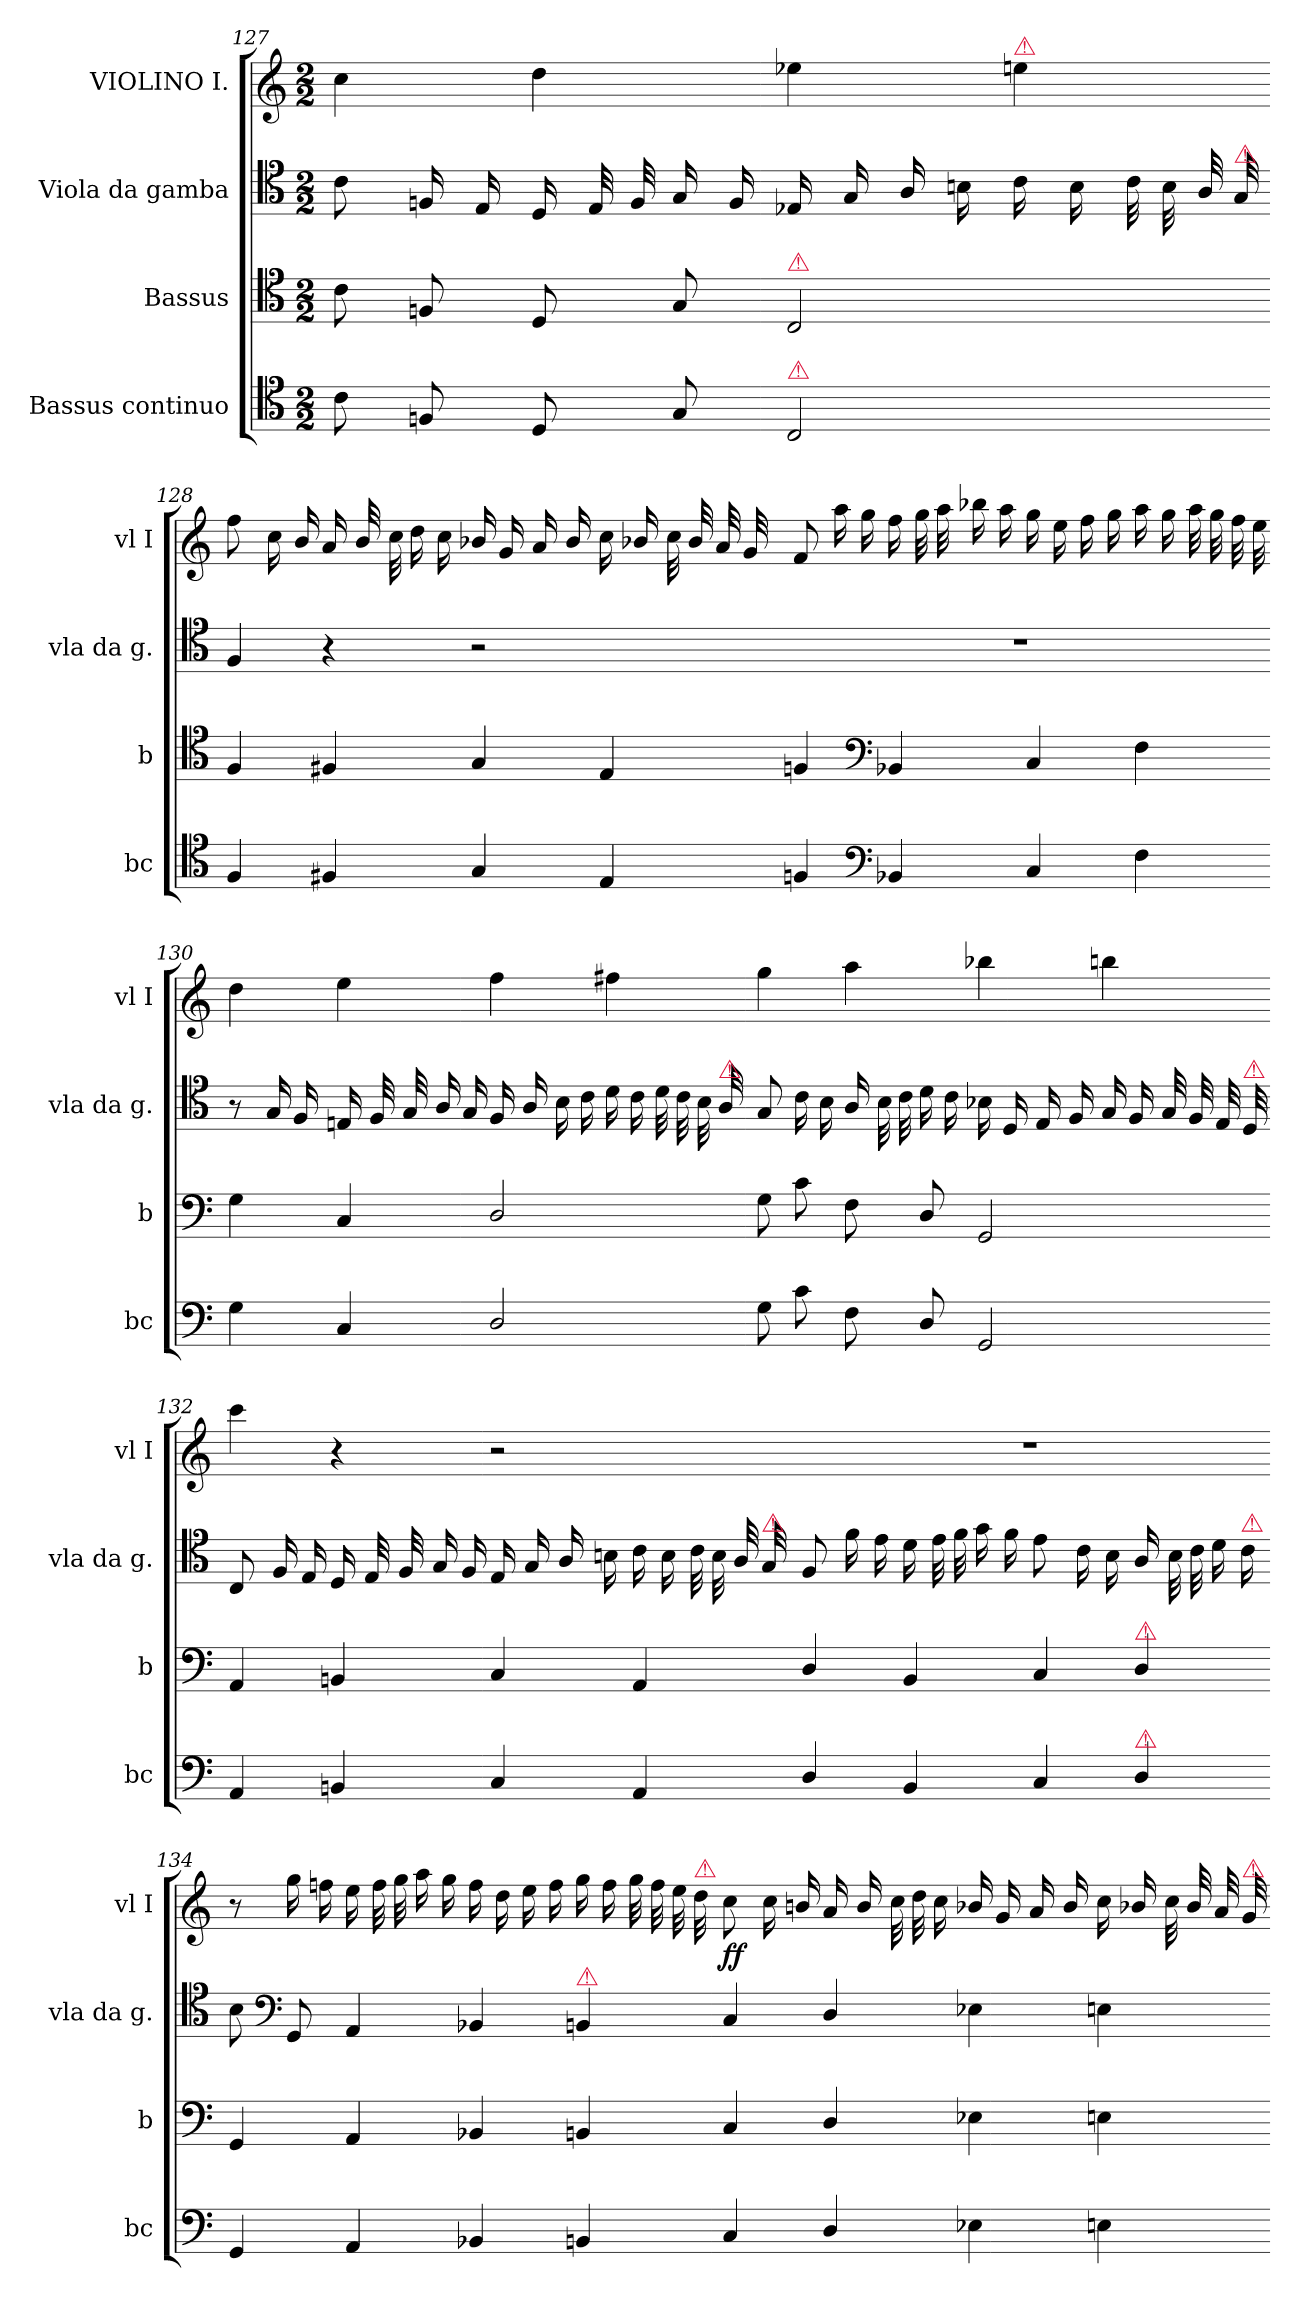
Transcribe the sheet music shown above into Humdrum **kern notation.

**kern	**kern	**kern	**kern	**dynam
*part4	*part3	*part2	*part1	*part1
*staff4	*staff3	*staff2	*staff1	*staff1
*I"Bassus continuo	*I"Bassus	*I"Viola da gamba	*I"VIOLINO I.	*
*I'bc	*I'b	*I'vla da g.	*I'vl I	*
*clefC4	*clefC4	*clefC4	*clefG2	*
*k[]	*k[]	*k[]	*k[]	*
*M2/2	*M2/2	*M2/2	*M2/2	*
=127	=127	=127	=127	=127
8c\	8c\	8c\	4cc\	.
8Fn/	8Fn/	16Fn/	.	.
.	.	16E/	.	.
8D/	8D/	16D/	4dd\	.
.	.	32E/	.	.
.	.	32F/	.	.
8G/	8G/	16G/	.	.
.	.	16F/	.	.
!	!LO:TX:a:color=crimson:t=⚠	!	!	!
!LO:TX:a:color=crimson:t=⚠	!	!	!	!
2C/	2C/	16E-X/	4ee-X\	.
.	.	16G/	.	.
.	.	16A/	.	.
.	.	16Bn\	.	.
!	!	!	!LO:TX:a:color=crimson:t=⚠	!
.	.	16c\	4een\	.
.	.	16B\	.	.
.	.	32c\	.	.
.	.	32B\	.	.
.	.	32A/	.	.
!	!	!LO:TX:a:color=crimson:t=⚠	!	!
.	.	32G/	.	.
=128-	=128-	=128-	=128-	=128-
4F/	4F/	4F/	8ff\	.
.	.	.	16cc\	.
.	.	.	16b/	.
4F#X/	4F#X/	4r	16a/	.
.	.	.	32b/	.
.	.	.	32cc\	.
.	.	.	16dd\	.
.	.	.	16cc\	.
4G/	4G/	2r	16b-X/	.
.	.	.	16g/	.
.	.	.	16a/	.
.	.	.	16b-/	.
4E/	4E/	.	16cc\	.
.	.	.	16b-X/	.
.	.	.	32cc\	.
.	.	.	32b-/	.
.	.	.	32a/	.
.	.	.	32g/	.
=129-	=129-	=129-	=129-	=129-
4Fn/	4Fn/	1r	8f/	.
.	.	.	16aa\	.
.	.	.	16gg\	.
*clefF4	*clefF4	*	*	*
4BB-X/	4BB-X/	.	16ff\	.
.	.	.	32gg\	.
.	.	.	32aa\	.
.	.	.	16bb-X\	.
.	.	.	16aa\	.
4C/	4C/	.	16gg\	.
.	.	.	16ee\	.
.	.	.	16ff\	.
.	.	.	16gg\	.
4F\	4F\	.	16aa\	.
.	.	.	16gg\	.
.	.	.	32aa\	.
.	.	.	32gg\	.
.	.	.	32ff\	.
.	.	.	32ee\	.
=130-	=130-	=130-	=130-	=130-
4G\	4G\	8r	4dd\	.
.	.	16G/	.	.
.	.	16F/	.	.
4C/	4C/	16En/	4ee\	.
.	.	32F/	.	.
.	.	32G/	.	.
.	.	16A/	.	.
.	.	16G/	.	.
2D/	2D/	16F/	4ff\	.
.	.	16A/	.	.
.	.	16B\	.	.
.	.	16c\	.	.
.	.	16d\	4ff#X\	.
.	.	16c\	.	.
.	.	32d\	.	.
.	.	32c\	.	.
.	.	32B\	.	.
!	!	!LO:TX:a:color=crimson:t=⚠	!	!
.	.	32A/	.	.
=131-	=131-	=131-	=131-	=131-
8G\	8G\	8G/	4gg\	.
8c\	8c\	16c\	.	.
.	.	16B\	.	.
8F\	8F\	16A/	4aa\	.
.	.	32B\	.	.
.	.	32c\	.	.
8D/	8D/	16d\	.	.
.	.	16c\	.	.
2GG/	2GG/	16B-X\	4bb-X\	.
.	.	16D/	.	.
.	.	16E/	.	.
.	.	16F/	.	.
.	.	16G/	4bbn\	.
.	.	16F/	.	.
.	.	32G/	.	.
.	.	32F/	.	.
.	.	32E/	.	.
!	!	!LO:TX:a:color=crimson:t=⚠	!	!
.	.	32D/	.	.
=132-	=132-	=132-	=132-	=132-
4AA/	4AA/	8C/	4ccc\	.
.	.	16F/	.	.
.	.	16E/	.	.
4BBn/	4BBn/	16D/	4r	.
.	.	32E/	.	.
.	.	32F/	.	.
.	.	16G/	.	.
.	.	16F/	.	.
4C/	4C/	16E/	2r	.
.	.	16G/	.	.
.	.	16A/	.	.
.	.	16Bn\	.	.
4AA/	4AA/	16c\	.	.
.	.	16B\	.	.
.	.	32c\	.	.
.	.	32B\	.	.
.	.	32A/	.	.
!	!	!LO:TX:a:color=crimson:t=⚠	!	!
.	.	32G/	.	.
=133-	=133-	=133-	=133-	=133-
4D/	4D/	8F/	1r	.
.	.	16f\	.	.
.	.	16e\	.	.
4BB/	4BB/	16d\	.	.
.	.	32e\	.	.
.	.	32f\	.	.
.	.	16g\	.	.
.	.	16f\	.	.
4C/	4C/	8e\	.	.
.	.	16c\	.	.
.	.	16B\	.	.
!	!LO:TX:a:color=crimson:t=⚠	!	!	!
!LO:TX:a:color=crimson:t=⚠	!	!	!	!
4D/	4D/	16A/	.	.
.	.	32B\	.	.
.	.	32c\	.	.
.	.	16d\	.	.
!	!	!LO:TX:a:color=crimson:t=⚠	!	!
.	.	16c\	.	.
=134-	=134-	=134-	=134-	=134-
4GG/	4GG/	8B\	8r	.
*	*	*clefF4	*	*
.	.	8GG/	16gg\	.
.	.	.	16ffn\	.
4AA/	4AA/	4AA/	16ee\	.
.	.	.	32ff\	.
.	.	.	32gg\	.
.	.	.	16aa\	.
.	.	.	16gg\	.
4BB-X/	4BB-X/	4BB-X/	16ff\	.
.	.	.	16dd\	.
.	.	.	16ee\	.
.	.	.	16ff\	.
!	!	!LO:TX:a:color=crimson:t=⚠	!	!
4BBn/	4BBn/	4BBn/	16gg\	.
.	.	.	16ff\	.
.	.	.	32gg\	.
.	.	.	32ff\	.
.	.	.	32ee\	.
!	!	!	!LO:TX:a:color=crimson:t=⚠	!
.	.	.	32dd\	.
=135-	=135-	=135-	=135-	=135-
4C/	4C/	4C/	8cc\	ff
.	.	.	16cc\	.
.	.	.	16bn/	.
4D/	4D/	4D/	16a/	.
.	.	.	16b/	.
.	.	.	32cc\	.
.	.	.	32dd\	.
.	.	.	16cc\	.
4E-X\	4E-X\	4E-X\	16b-X/	.
.	.	.	16g/	.
.	.	.	16a/	.
.	.	.	16b-/	.
4En\	4En\	4En\	16cc\	.
.	.	.	16b-X/	.
.	.	.	32cc\	.
.	.	.	32b-/	.
.	.	.	32a/	.
!	!	!	!LO:TX:a:color=crimson:t=⚠	!
.	.	.	32g/	.
=-	=-	=-	=-	=-
*-	*-	*-	*-	*-
